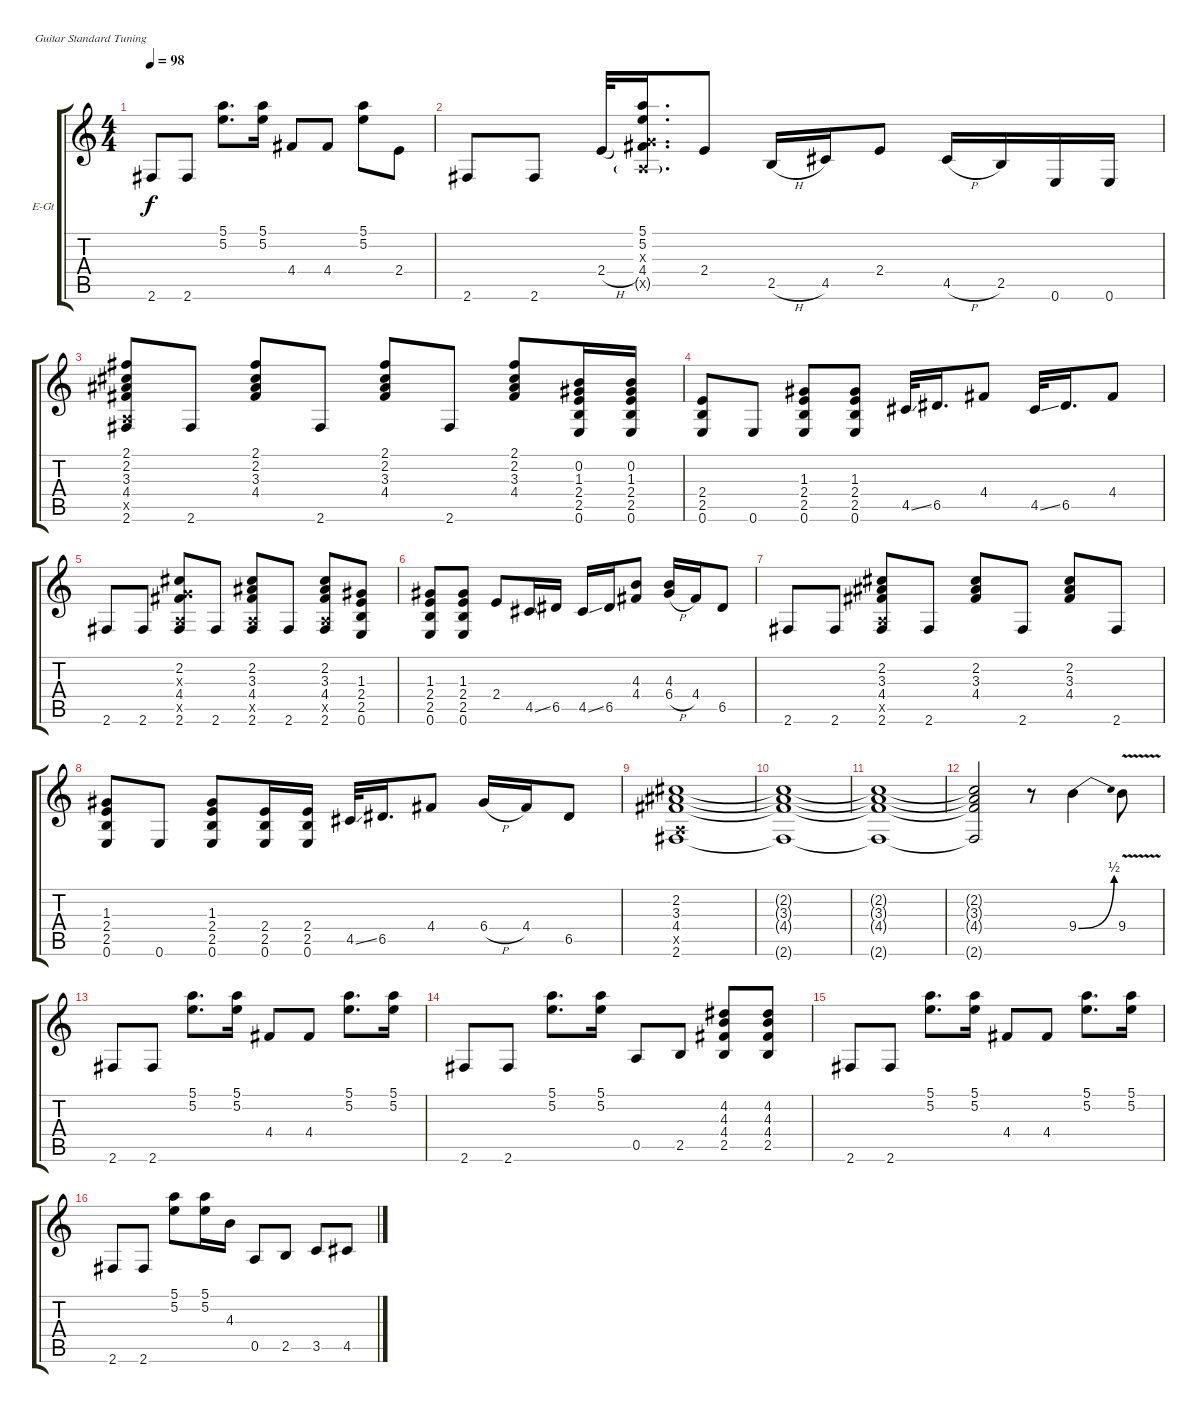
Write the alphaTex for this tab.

\bracketExtendMode groupsimilarinstruments
\firstSystemTrackNameOrientation horizontal
\otherSystemsTrackNameOrientation horizontal
\track ("Jimi Rhythm Guitar" "E-Gt") {instrument distortionguitar}
\staff {score tabs}
\tuning (E4 B3 G3 D3 A2 E2)
\ts (4 4)
\tempo 98
\clef g2
\ks c
2.6.8{dy f} 2.6.8 (5.1 5.2).8{d} (5.1 5.2).16 4.4.8 4.4.8 (5.1 5.2).8 2.4.8 |
2.6.8 2.6.8 2.4{h}.32 (5.1 5.2 0.3{x} 4.4 0.5{g x}).16{d} 2.4.8 2.5{h}.16 4.5.16 2.4.8 4.5{h}.16 2.5.16 0.6.16 0.6.16 |
(2.1 2.2 3.3 4.4 0.5{x} 2.6).8 2.6.8 (2.1 2.2 3.3 4.4).8 2.6.8 (2.1 2.2 3.3 4.4).8 2.6.8 (2.1 2.2 3.3 4.4).8 (0.2 1.3 2.4 2.5 0.6).16 (0.2 1.3 2.4 2.5 0.6).16 |
(2.4 2.5 0.6).8 0.6.8 (1.3 2.4 2.5 0.6).8 (1.3 2.4 2.5 0.6).8 4.5{ss}.32 6.5.16{d} 4.4.8 4.5{ss}.32 6.5.16{d} 4.4.8 |
2.6.8 2.6.8 (2.2 0.3{x} 4.4 0.5{x} 2.6).8 2.6.8 (2.2 3.3 4.4 0.5{x} 2.6).8 2.6.8 (2.2 3.3 4.4 0.5{x} 2.6).8 (1.3 2.4 2.5 0.6).8 |
(1.3 2.4 2.5 0.6).8 (1.3 2.4 2.5 0.6).8 2.4.8 4.5{ss}.16 6.5.16 4.5{ss}.16 6.5.16 (4.3 4.4).8 (4.3 6.4{h}).16 4.4.16 6.5.8 |
2.6.8 2.6.8 (2.2 3.3 4.4 0.5{x} 2.6).8 2.6.8 (2.2 3.3 4.4).8 2.6.8 (2.2 3.3 4.4).8 2.6.8 |
(1.3 2.4 2.5 0.6).8 0.6.8 (1.3 2.4 2.5 0.6).8 (2.4 2.5 0.6).16 (2.4 2.5 0.6).16 4.5{ss}.32 6.5.16{d} 4.4.8 6.4{h}.16 4.4.16 6.5.8 |
(2.2 3.3 4.4 0.5{x} 2.6).1 |
(2.2{t} 3.3{t} 4.4{t} 2.6{t}).1 |
(2.2{t} 3.3{t} 4.4{t} 2.6{t}).1 |
(2.2{t} 3.3{t} 4.4{t} 2.6{t}).2 r.8 9.4{be (bend 0 0 60 2)}.4 9.4{v}.8 |
2.6.8 2.6.8 (5.1 5.2).8{d} (5.1 5.2).16 4.4.8 4.4.8 (5.1 5.2).8{d} (5.1 5.2).16 |
2.6.8 2.6.8 (5.1 5.2).8{d} (5.1 5.2).16 0.5.8 2.5.8 (4.2 4.3 4.4 2.5).8 (4.2 4.3 4.4 2.5).8 |
2.6.8 2.6.8 (5.1 5.2).8{d} (5.1 5.2).16 4.4.8 4.4.8 (5.1 5.2).8{d} (5.1 5.2).16 |
2.6.8 2.6.8 (5.1 5.2).8 (5.1 5.2).16 4.3.16 0.5.8 2.5.8 3.5.8 4.5.8
